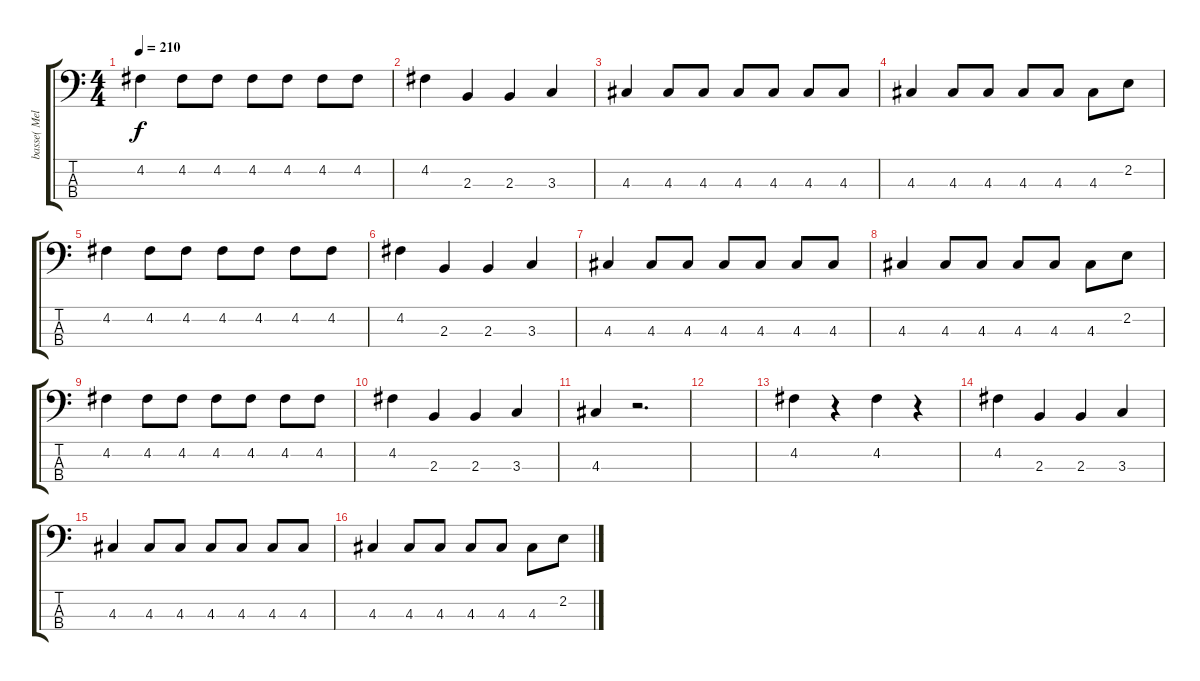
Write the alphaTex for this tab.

\track ("basse( Mel Ellis )" "basse( Mel") {instrument electricbasspick}
\staff {score tabs}
\tuning (G2 D2 A1 E1) {hide}
\ts (4 4)
\tempo 210
\clef f4
\ks c
4.2.4{dy f} 4.2.8 4.2.8 4.2.8 4.2.8 4.2.8 4.2.8 |
4.2.4 2.3.4 2.3.4 3.3.4 |
4.3.4 4.3.8 4.3.8 4.3.8 4.3.8 4.3.8 4.3.8 |
4.3.4 4.3.8 4.3.8 4.3.8 4.3.8 4.3.8 2.2.8 |
4.2.4 4.2.8 4.2.8 4.2.8 4.2.8 4.2.8 4.2.8 |
4.2.4 2.3.4 2.3.4 3.3.4 |
4.3.4 4.3.8 4.3.8 4.3.8 4.3.8 4.3.8 4.3.8 |
4.3.4 4.3.8 4.3.8 4.3.8 4.3.8 4.3.8 2.2.8 |
4.2.4 4.2.8 4.2.8 4.2.8 4.2.8 4.2.8 4.2.8 |
4.2.4 2.3.4 2.3.4 3.3.4 |
4.3.4 r.2{d} |
|
4.2.4 r.4 4.2.4 r.4 |
4.2.4 2.3.4 2.3.4 3.3.4 |
4.3.4 4.3.8 4.3.8 4.3.8 4.3.8 4.3.8 4.3.8 |
4.3.4 4.3.8 4.3.8 4.3.8 4.3.8 4.3.8 2.2.8
